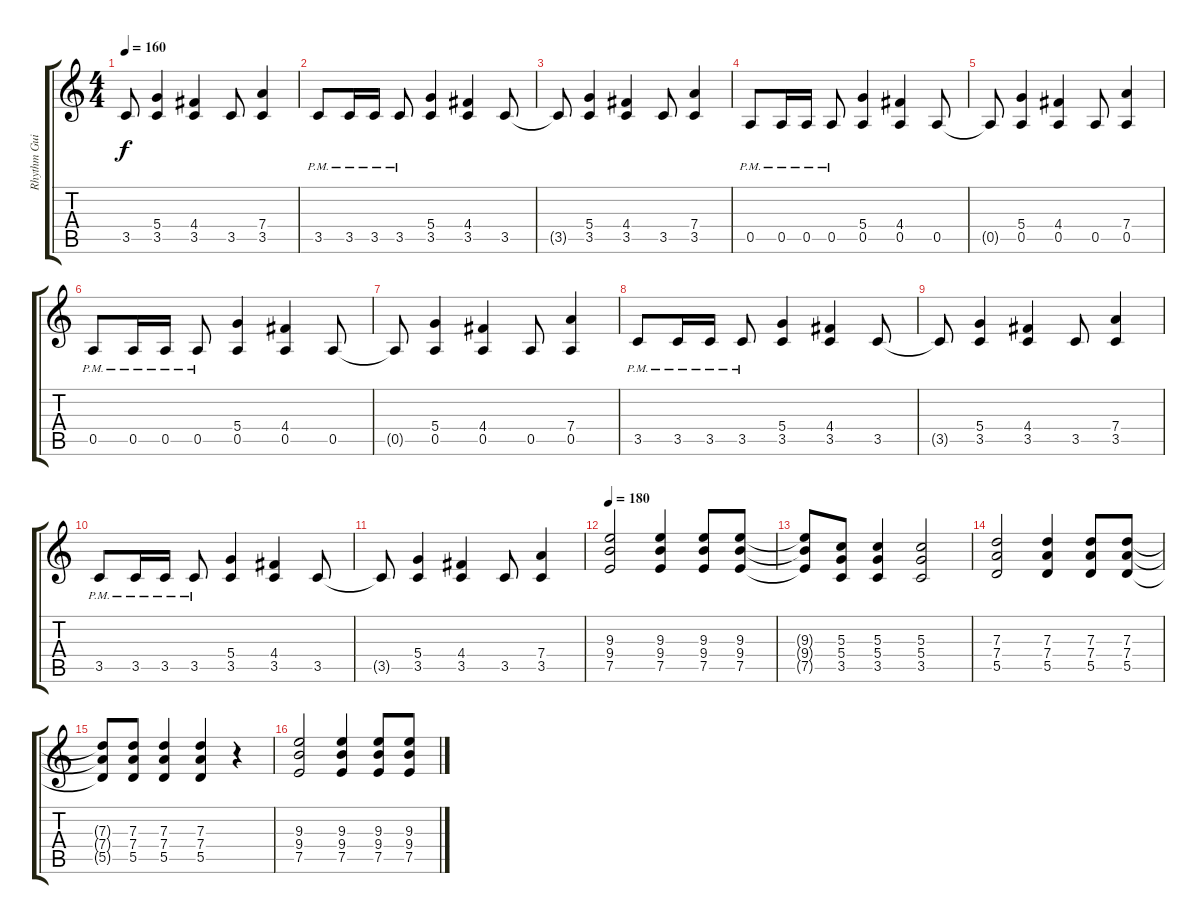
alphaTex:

\track ("Rhythm Guitar 1" "Rhythm Gui") {instrument distortionguitar}
\staff {score tabs}
\tuning (E4 B3 G3 D3 A2 E2) {hide}
\ts (4 4)
\tempo 160
\clef g2
\ks c
3.5{t}.8{dy f} (5.4 3.5).4 (4.4 3.5).4 3.5.8 (7.4 3.5).4 |
3.5{pm}.8 3.5{pm}.16 3.5{pm}.16 3.5{pm}.8 (5.4 3.5).4 (4.4 3.5).4 3.5.8 |
3.5{t}.8 (5.4 3.5).4 (4.4 3.5).4 3.5.8 (7.4 3.5).4 |
0.5{pm}.8 0.5{pm}.16 0.5{pm}.16 0.5{pm}.8 (5.4 0.5).4 (4.4 0.5).4 0.5.8 |
0.5{t}.8 (5.4 0.5).4 (4.4 0.5).4 0.5.8 (7.4 0.5).4 |
0.5{pm}.8 0.5{pm}.16 0.5{pm}.16 0.5{pm}.8 (5.4 0.5).4 (4.4 0.5).4 0.5.8 |
0.5{t}.8 (5.4 0.5).4 (4.4 0.5).4 0.5.8 (7.4 0.5).4 |
3.5{pm}.8 3.5{pm}.16 3.5{pm}.16 3.5{pm}.8 (5.4 3.5).4 (4.4 3.5).4 3.5.8 |
3.5{t}.8 (5.4 3.5).4 (4.4 3.5).4 3.5.8 (7.4 3.5).4 |
3.5{pm}.8 3.5{pm}.16 3.5{pm}.16 3.5{pm}.8 (5.4 3.5).4 (4.4 3.5).4 3.5.8 |
3.5{t}.8 (5.4 3.5).4 (4.4 3.5).4 3.5.8 (7.4 3.5).4 |
\tempo 180
(9.3 9.4 7.5).2 (9.3 9.4 7.5).4 (9.3 9.4 7.5).8 (9.3 9.4 7.5).8 |
(9.3{t} 9.4{t} 7.5{t}).8 (5.3 5.4 3.5).8 (5.3 5.4 3.5).4 (5.3 5.4 3.5).2 |
(7.3 7.4 5.5).2 (7.3 7.4 5.5).4 (7.3 7.4 5.5).8 (7.3 7.4 5.5).8 |
(7.3{t} 7.4{t} 5.5{t}).8 (7.3 7.4 5.5).8 (7.3 7.4 5.5).4 (7.3 7.4 5.5).4 r.4 |
(9.3 9.4 7.5).2 (9.3 9.4 7.5).4 (9.3 9.4 7.5).8 (9.3 9.4 7.5).8
